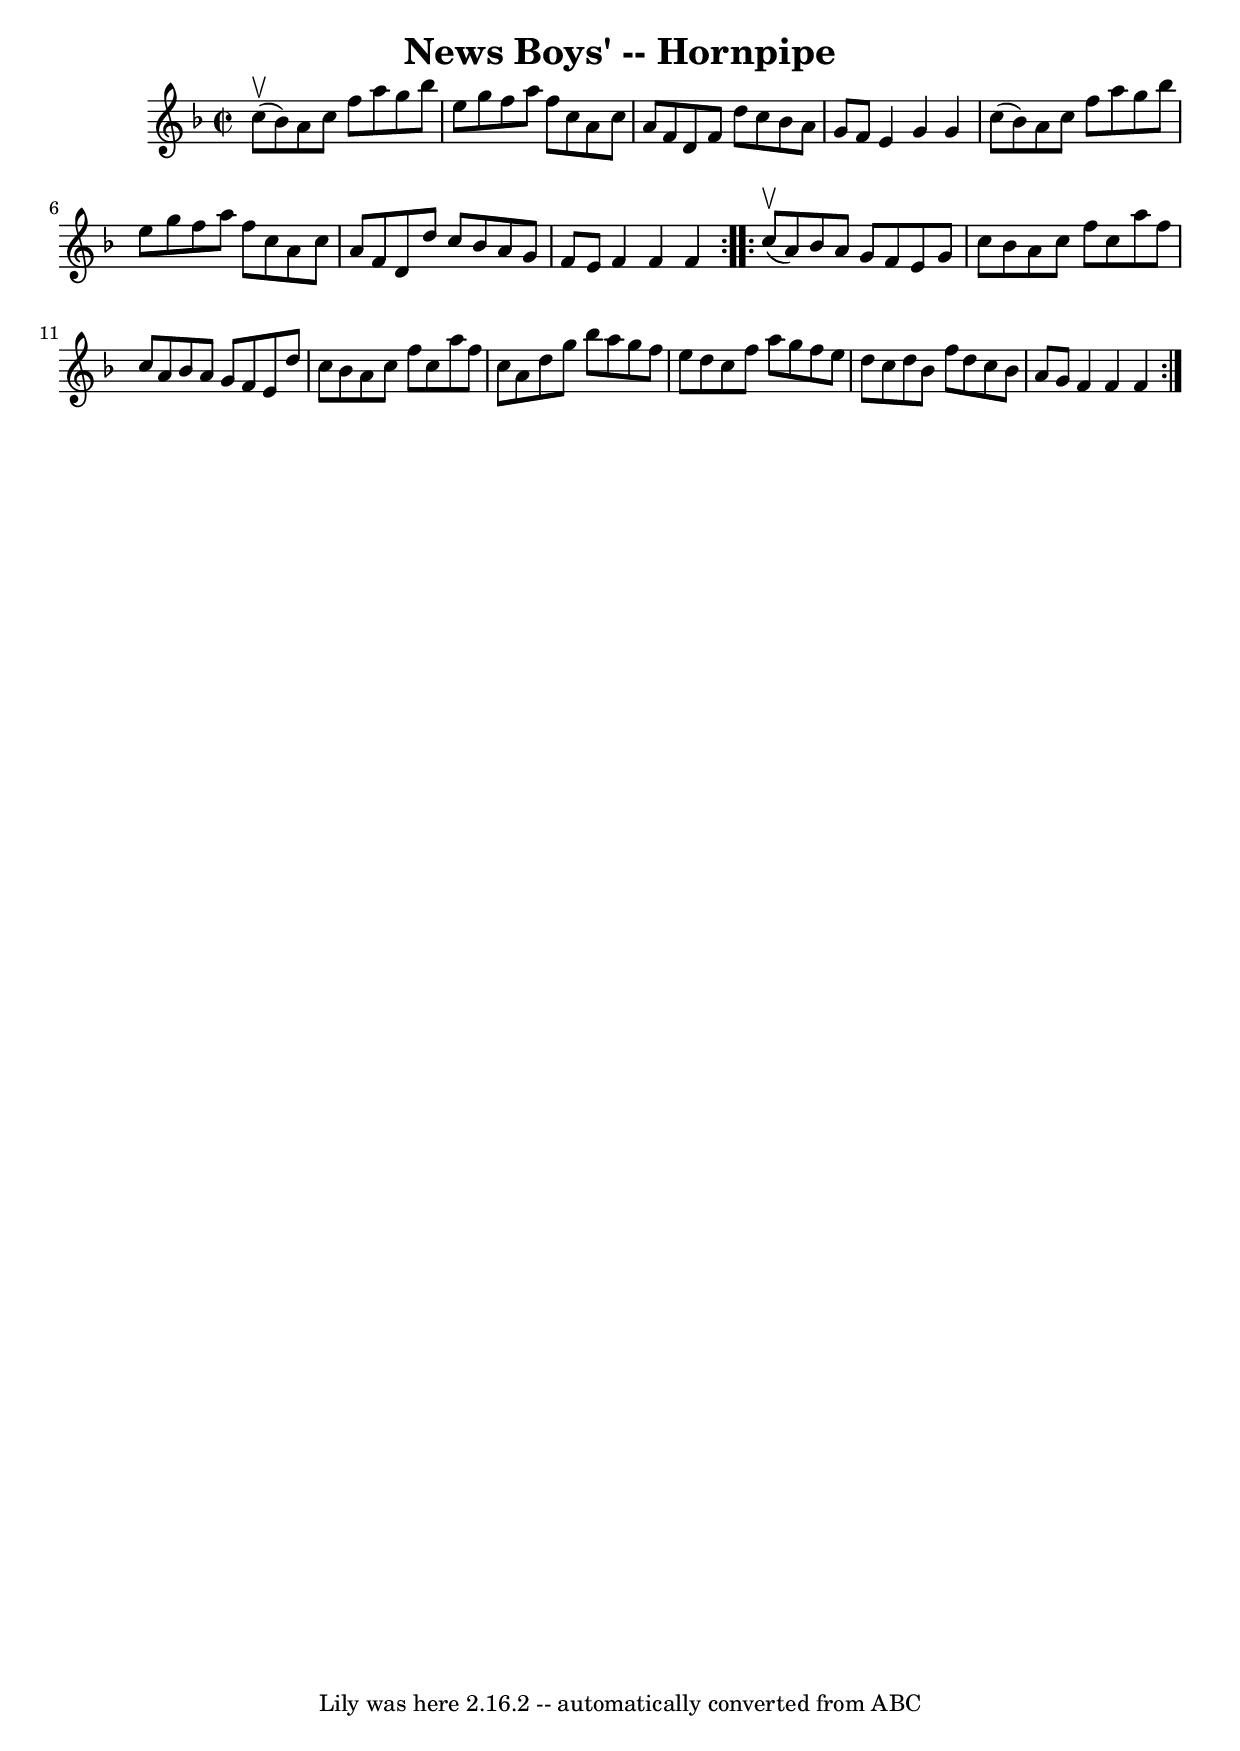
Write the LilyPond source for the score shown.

\version "2.16.2"
\include "Mammoth.ily"
\header {
	%% book = "Cole's 1000 Fiddle Tunes"
	crossRefNumber = "1"
	footnotes = ""
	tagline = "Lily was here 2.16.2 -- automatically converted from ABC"
	title = "News Boys' -- Hornpipe"
}
voicedefault =  {


\repeat volta 2 {
\override Staff.TimeSignature #'style = #'C
 \time 2/2 
\key f \major c''8 (^\upbow bes'8) |
 a'8 c''8   
 f''8 a''8 g''8 bes''8 e''8 g''8  |
 f''8 a''8    
f''8 c''8 a'8 c''8 a'8 f'8  |
 d'8 f'8 d''8    
c''8 bes'8 a'8 g'8 f'8  |
 e'4 g'4 g'4 c''8 (
bes'8) |
 a'8 c''8 f''8 a''8 g''8 bes''8 e''8    
g''8  |
 f''8 a''8 f''8 c''8 a'8 c''8 a'8 f'8  
|
 d'8 d''8 c''8 bes'8 a'8 g'8 f'8 e'8  |
   
f'4 f'4 f'4  }     \repeat volta 2 { c''8 (^\upbow a'8) |
 
 bes'8 a'8 g'8 f'8 e'8 g'8 c''8 bes'8  |
 a'8    
c''8 f''8 c''8 a''8 f''8 c''8 a'8  |
 bes'8 a'8    
g'8 f'8 e'8 d''8 c''8 bes'8  |
 a'8 c''8 f''8    
c''8 a''8 f''8 c''8 a'8  |
 d''8 g''8 bes''8    
a''8 g''8 f''8 e''8 d''8  |
 c''8 f''8 a''8 g''8   
 f''8 e''8 d''8 c''8  |
 d''8 bes'8 f''8 d''8 c''8 
 bes'8 a'8 g'8  |
 f'4 f'4 f'4  }   
}

\score{
    <<

	\context Staff="default"
	{
	    \voicedefault 
	}

    >>
	\layout {
	}
	\midi {}
}
